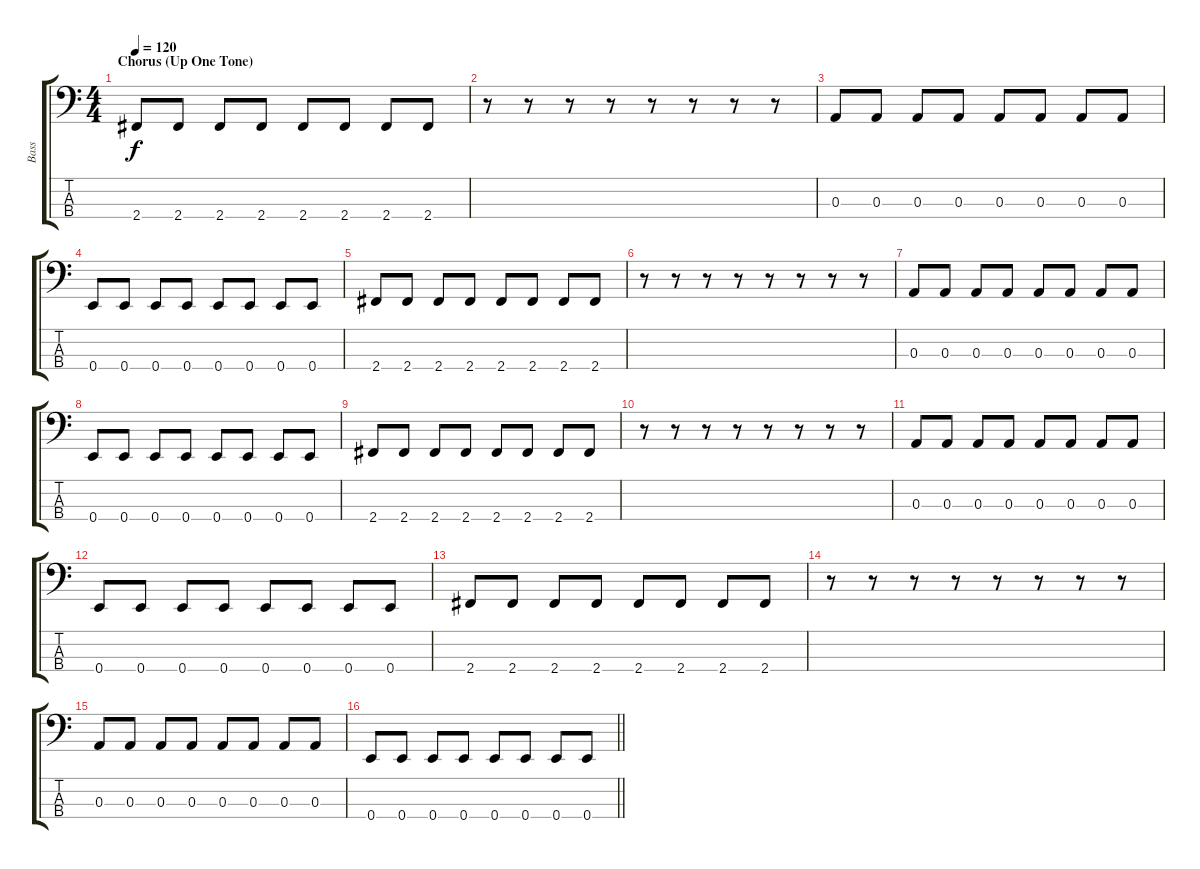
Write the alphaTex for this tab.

\track ("Bass" "Bass") {instrument electricbassfinger}
\staff {score tabs}
\tuning (G2 D2 A1 E1) {hide}
\ts (4 4)
\section ("" "Chorus (Up One Tone)")
\tempo 120
\clef f4
\ks c
2.4.8{dy f} 2.4.8 2.4.8 2.4.8 2.4.8 2.4.8 2.4.8 2.4.8 |
r.8 r.8 r.8 r.8 r.8 r.8 r.8 r.8 |
0.3.8 0.3.8 0.3.8 0.3.8 0.3.8 0.3.8 0.3.8 0.3.8 |
0.4.8 0.4.8 0.4.8 0.4.8 0.4.8 0.4.8 0.4.8 0.4.8 |
2.4.8 2.4.8 2.4.8 2.4.8 2.4.8 2.4.8 2.4.8 2.4.8 |
r.8 r.8 r.8 r.8 r.8 r.8 r.8 r.8 |
0.3.8 0.3.8 0.3.8 0.3.8 0.3.8 0.3.8 0.3.8 0.3.8 |
0.4.8 0.4.8 0.4.8 0.4.8 0.4.8 0.4.8 0.4.8 0.4.8 |
2.4.8 2.4.8 2.4.8 2.4.8 2.4.8 2.4.8 2.4.8 2.4.8 |
r.8 r.8 r.8 r.8 r.8 r.8 r.8 r.8 |
0.3.8 0.3.8 0.3.8 0.3.8 0.3.8 0.3.8 0.3.8 0.3.8 |
0.4.8 0.4.8 0.4.8 0.4.8 0.4.8 0.4.8 0.4.8 0.4.8 |
2.4.8 2.4.8 2.4.8 2.4.8 2.4.8 2.4.8 2.4.8 2.4.8 |
r.8 r.8 r.8 r.8 r.8 r.8 r.8 r.8 |
0.3.8 0.3.8 0.3.8 0.3.8 0.3.8 0.3.8 0.3.8 0.3.8 |
\barLineRight lightlight
0.4.8 0.4.8 0.4.8 0.4.8 0.4.8 0.4.8 0.4.8 0.4.8
